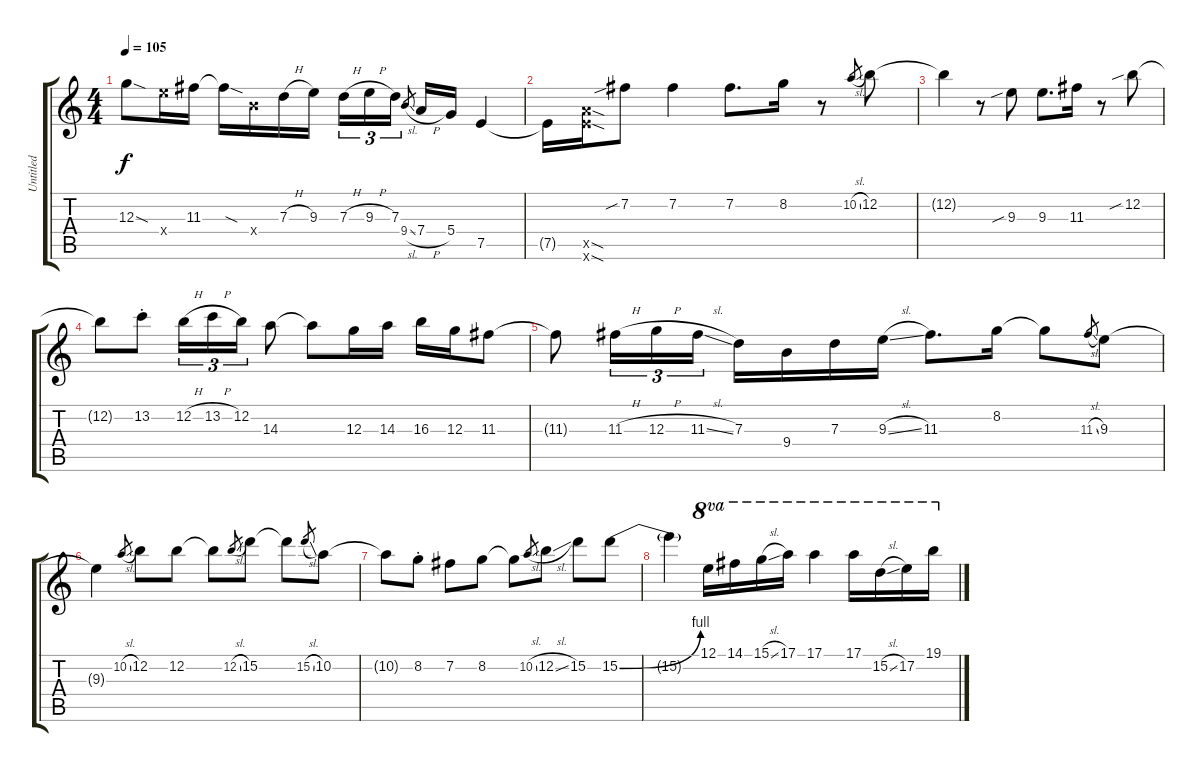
\track ("Untitled" "Untitled") {instrument overdrivenguitar}
\staff {score tabs}
\tuning (E4 B3 G3 D3 A2 E2) {hide}
\ts (4 4)
\tempo 105
\clef g2
\ks c
12.3{sod}.8{dy f} 14.4{x}.16 11.3.16 11.3{sod t}.16 9.4{x}.16 7.3{h}.16 9.3.16 7.3{h}.16{tu (3 2)} 9.3{h}.16{tu (3 2)} 7.3.16{tu (3 2)} 9.4{sl}.8{gr beam splitsecondary} 7.4{h}.16 5.4.16 7.5.4 |
7.5{t}.16 (12.5{sod x} 12.6{sod x}).16 7.2{sib}.8 7.2.4 7.2.8{d} 8.2.16 r.8 10.2{sl}.8{gr} 12.2.8 |
12.2{t}.4 r.8 9.3{sib}.8 9.3.8{d} 11.3.16 r.8 12.2{sib}.8 |
12.2{t}.8 13.2{st}.8 12.2{h}.16{tu (3 2)} 13.2{h}.16{tu (3 2)} 12.2.16{tu (3 2)} 14.3.8 14.3{t}.8 12.3.16 14.3.16 16.3.16 12.3.16 11.3.8 |
11.3{t}.8 11.3{h}.16{tu (3 2)} 12.3{h}.16{tu (3 2)} 11.3{sl}.16{tu (3 2)} 7.3.16 9.4.16 7.3.16 9.3{sl}.16 11.3.8{d} 8.2.16 8.2{t}.8 11.3{sl}.8{gr} 9.3.8 |
9.3{t}.4 10.2{sl}.8{gr} 12.2.8 12.2.8 12.2{t}.8 12.2{sl}.8{gr} 15.2.8 15.2{t}.8 15.2{sl}.8{gr} 10.2.8 |
10.2{t}.8 8.2{st}.8 7.2.8 8.2.8 8.2{t}.8 10.2{sl}.8{gr} 12.2{sl}.8 15.2.8 15.2{be (bend 0 0 60 4)}.8 |
15.2{t}.4 12.1.16{ot 8va} 14.1.16{ot 8va} 15.1{sl}.16{ot 8va} 17.1.16{ot 8va} 17.1.4{ot 8va} 17.1.16{ot 8va} 15.2{sl}.16{ot 8va} 17.2.16{ot 8va} 19.1.16{ot 8va}
